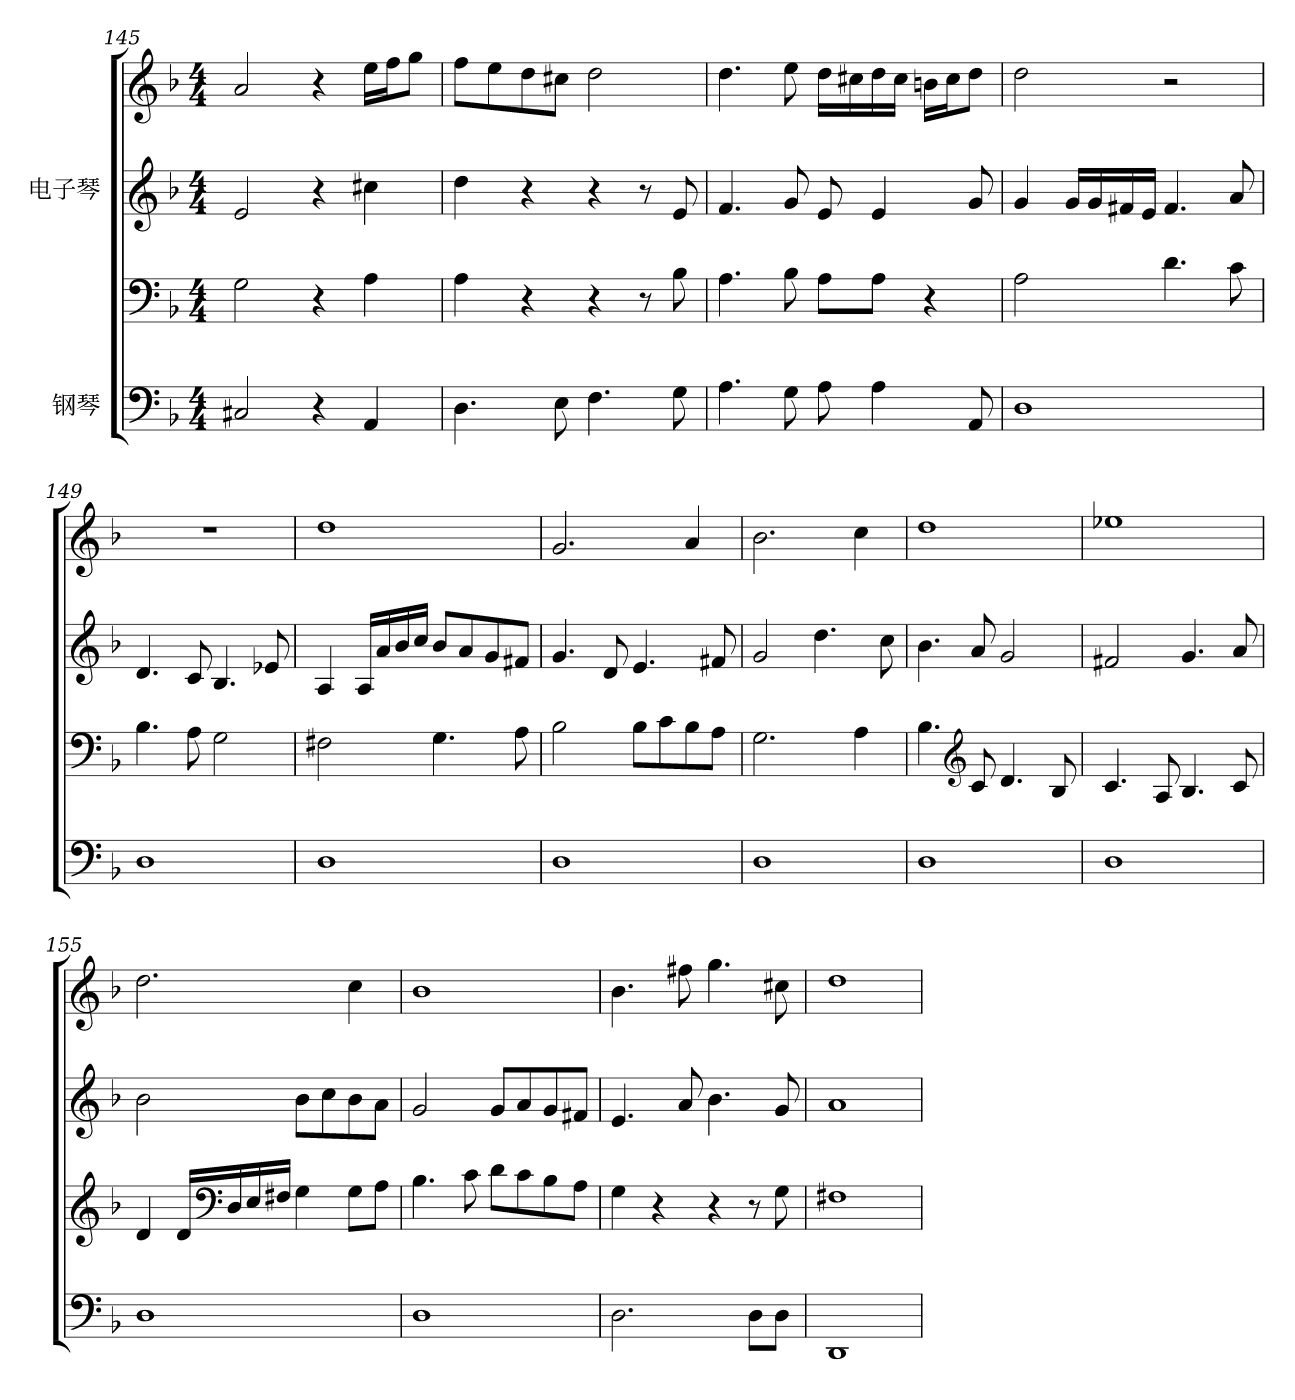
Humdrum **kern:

**kern	**kern	**kern	**kern
*part2	*part2	*part1	*part1
*staff4	*staff3	*staff2	*staff1
*I"钢琴	*	*I"电子琴	*
*clefF4	*clefF4	*clefG2	*clefG2
*k[b-]	*k[b-]	*k[b-]	*k[b-]
*M4/4	*M4/4	*M4/4	*M4/4
*MM112	*MM112	*MM112	*MM112
=145	=145	=145	=145
2C#X/	2G\	2e/	2a/
*	*	*	*MM150
4r	4r	4r	4r
4AA/	4A\	4cc#X\	16ee\LL
.	.	.	16ff\J
.	.	.	8gg\J
=146	=146	=146	=146
4.D\	4A\	4dd\	8ff\L
.	.	.	8ee\
.	4r	4r	8dd\
8E\	.	.	8cc#X\J
4.F\	4r	4r	2dd\
.	8r	8r	.
8G\	8B-\	8e/	.
=147	=147	=147	=147
4.A\	4.A\	4.f/	4.dd\
8G\	8B-\	8g/	8ee\
8A\	8A\L	8e/	16dd\LL
.	.	.	16cc#X\
*	*	*	*MM128
4A\	8A\J	4e/	16dd\
.	.	.	16cc#\JJ
.	4r	.	16bn\LL
.	.	.	16cc#\J
8AA/	.	8g/	8dd\J
!!LO:LB:g=z
=148	=148	=148	=148
*	*	*	*MM150
1D	2A\	4g/	2dd\
.	.	16g/LL	.
.	.	16g/	.
.	.	16f#X/	.
.	.	16e/JJ	.
.	4.d\	4.f#/	2r
.	8c\	8a/	.
=149	=149	=149	=149
1D	4.B-\	4.d/	1r
.	8A\	8c/	.
.	2G\	4.B-/	.
.	.	8e-X/	.
=150	=150	=150	=150
1D	2F#X\	4A/	1dd
.	.	16A/LL	.
.	.	16a/	.
.	.	16b-/	.
.	.	16cc/JJ	.
.	4.G\	8b-/L	.
.	.	8a/	.
.	.	8g/	.
.	8A\	8f#X/J	.
=151	=151	=151	=151
1D	2B-\	4.g/	2.g/
.	.	8d/	.
.	8B-\L	4.e/	.
.	8c\	.	.
.	8B-\	.	4a/
.	8A\J	8f#X/	.
=152	=152	=152	=152
1D	2.G\	2g/	2.b-\
.	.	4.dd\	.
.	4A\	.	4cc\
.	.	8cc\	.
!!LO:PB:g=z
=153	=153	=153	=153
1D	4.B-\	4.b-\	1dd
*	*clefG2	*	*
.	8c/	8a/	.
.	4.d/	2g/	.
.	8B-/	.	.
=154	=154	=154	=154
1D	4.c/	2f#X/	1ee-X
.	8A/	.	.
.	4.B-/	4.g/	.
.	8c/	8a/	.
=155	=155	=155	=155
1D	4d/	2b-\	2.dd\
.	16d/LL	.	.
*	*clefF4	*	*
.	16D/	.	.
.	16E/	.	.
.	16F#X/JJ	.	.
.	4G\	8b-\L	.
.	.	8cc\	.
*	*	*	*MM128
.	8G\L	8b-\	4cc\
.	8A\J	8a\J	.
=156	=156	=156	=156
1D	4.B-\	2g/	1b-
.	8c\	.	.
.	8d\L	8g/L	.
.	8c\	8a/	.
.	8B-\	8g/	.
.	8A\J	8f#X/J	.
!!LO:LB:g=z
=157	=157	=157	=157
*	*	*	*MM112
2.D\	4G\	4.e/	4.b-\
.	4r	.	.
.	.	8a/	8ff#X\
.	4r	4.b-\	4.gg\
8D\L	8r	.	.
*	*	*	*MM75
8D\J	8G\	8g/	8cc#X\
=158	=158	=158	=158
1DD	1F#X	1a	1dd
=	=	=	=
*-	*-	*-	*-
